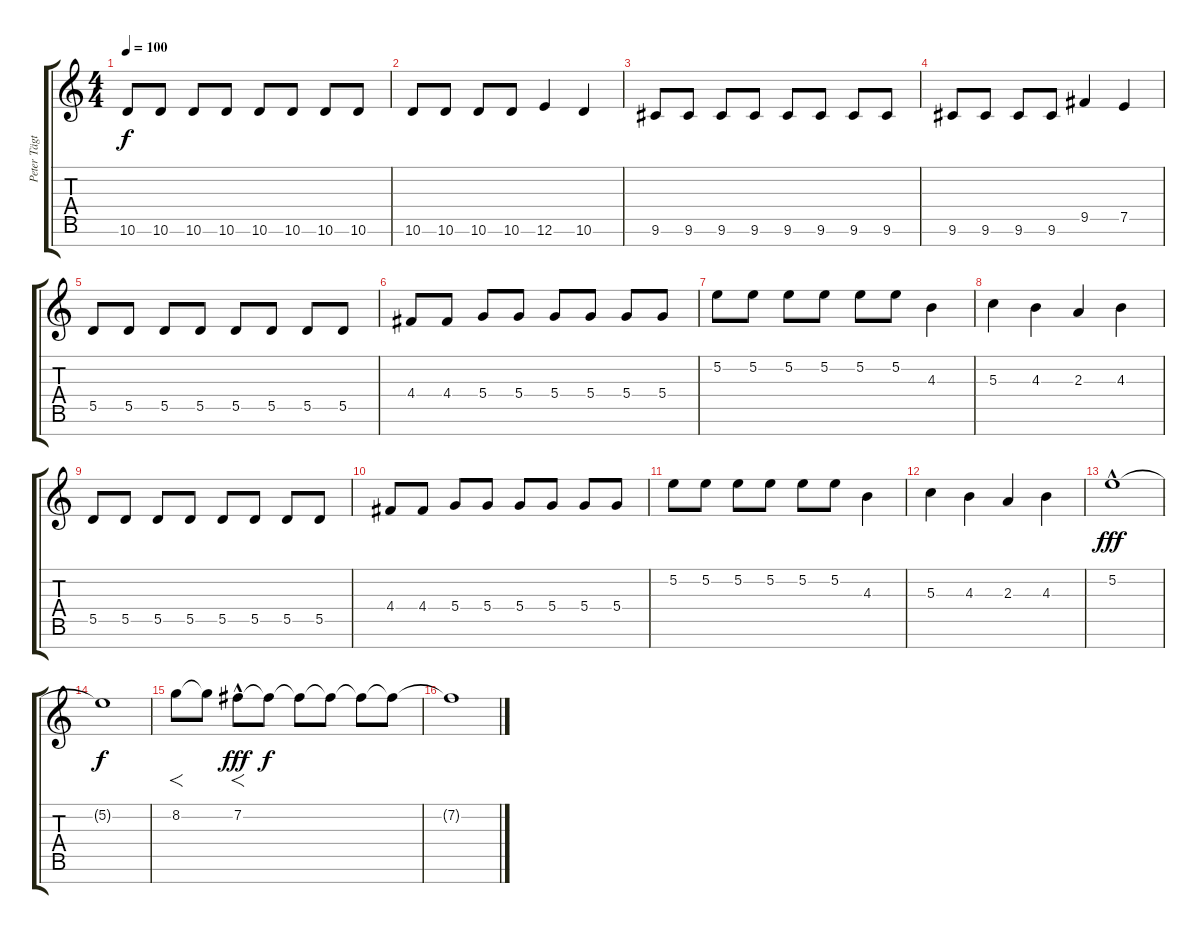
\track ("Peter Tägtgren - Lead" "Peter Tägt") {instrument distortionguitar}
\staff {score tabs}
\tuning (E4 B3 G3 D3 A2 E2 B1) {hide}
\ts (4 4)
\tempo 100
\clef g2
\ks c
10.6.8{dy f} 10.6.8 10.6.8 10.6.8 10.6.8 10.6.8 10.6.8 10.6.8 |
10.6.8 10.6.8 10.6.8 10.6.8 12.6.4 10.6.4 |
9.6.8 9.6.8 9.6.8 9.6.8 9.6.8 9.6.8 9.6.8 9.6.8 |
9.6.8 9.6.8 9.6.8 9.6.8 9.5.4 7.5.4 |
5.5.8 5.5.8 5.5.8 5.5.8 5.5.8 5.5.8 5.5.8 5.5.8 |
4.4.8 4.4.8 5.4.8 5.4.8 5.4.8 5.4.8 5.4.8 5.4.8 |
5.2.8 5.2.8 5.2.8 5.2.8 5.2.8 5.2.8 4.3.4 |
5.3.4 4.3.4 2.3.4 4.3.4 |
5.5.8 5.5.8 5.5.8 5.5.8 5.5.8 5.5.8 5.5.8 5.5.8 |
4.4.8 4.4.8 5.4.8 5.4.8 5.4.8 5.4.8 5.4.8 5.4.8 |
5.2.8 5.2.8 5.2.8 5.2.8 5.2.8 5.2.8 4.3.4 |
5.3.4 4.3.4 2.3.4 4.3.4 |
5.2{hac}.1{dy fff} |
5.2{t}.1{dy f} |
8.2.8{f} 8.2{t}.8{volume 7} 7.2{hac}.8{f dy fff volume 13} 7.2{t}.8{dy f} 7.2{t}.8 7.2{t}.8 7.2{t}.8 7.2{t}.8 |
7.2{t}.1
